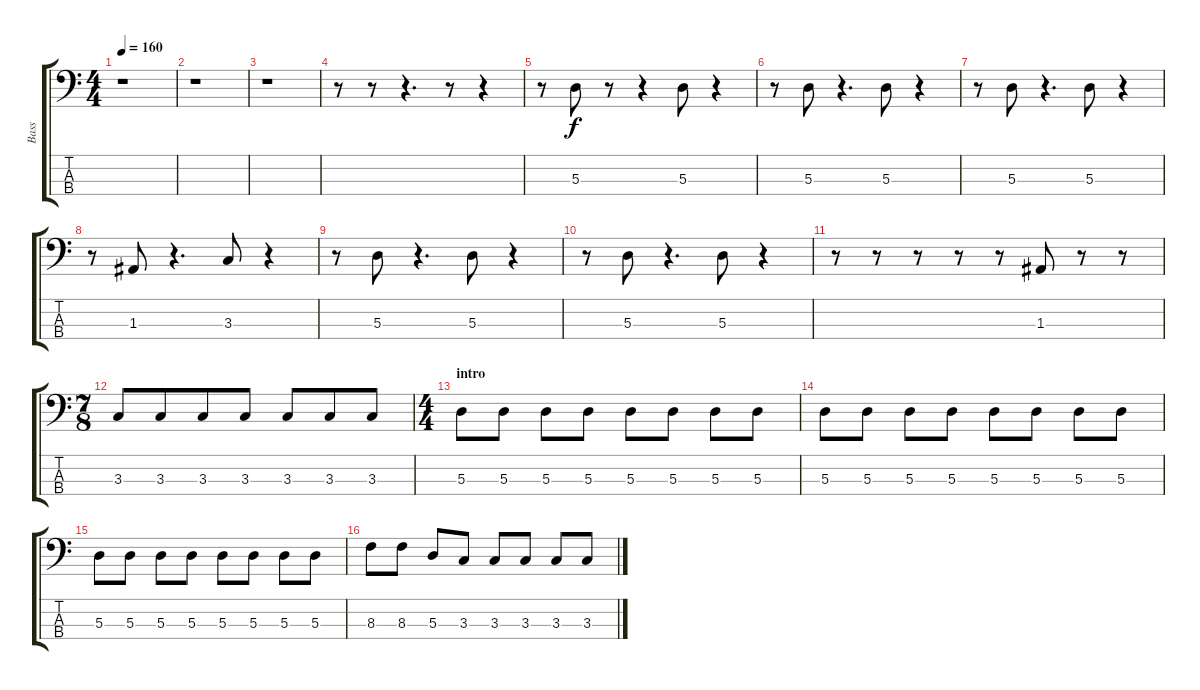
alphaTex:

\track ("Bass" "Bass") {instrument electricbassfinger}
\staff {score tabs}
\tuning (G2 D2 A1 E1) {hide}
\ts (4 4)
\tempo 160
\clef f4
\ks c
r.1{dy f} |
r.1 |
r.1 |
r.8 r.8 r.4{d} r.8 r.4 |
r.8 5.3.8 r.8 r.4 5.3.8 r.4 |
r.8 5.3.8 r.4{d} 5.3.8 r.4 |
r.8 5.3.8 r.4{d} 5.3.8 r.4 |
r.8 1.3.8 r.4{d} 3.3.8 r.4 |
r.8 5.3.8 r.4{d} 5.3.8 r.4 |
r.8 5.3.8 r.4{d} 5.3.8 r.4 |
r.8 r.8 r.8 r.8 r.8 1.3.8 r.8 r.8 |
\ts (7 8)
3.3.8 3.3.8 3.3.8 3.3.8 3.3.8 3.3.8 3.3.8 |
\ts (4 4)
\section ("" "intro")
5.3.8 5.3.8 5.3.8 5.3.8 5.3.8 5.3.8 5.3.8 5.3.8 |
5.3.8 5.3.8 5.3.8 5.3.8 5.3.8 5.3.8 5.3.8 5.3.8 |
5.3.8 5.3.8 5.3.8 5.3.8 5.3.8 5.3.8 5.3.8 5.3.8 |
8.3.8 8.3.8 5.3.8 3.3.8 3.3.8 3.3.8 3.3.8 3.3.8
